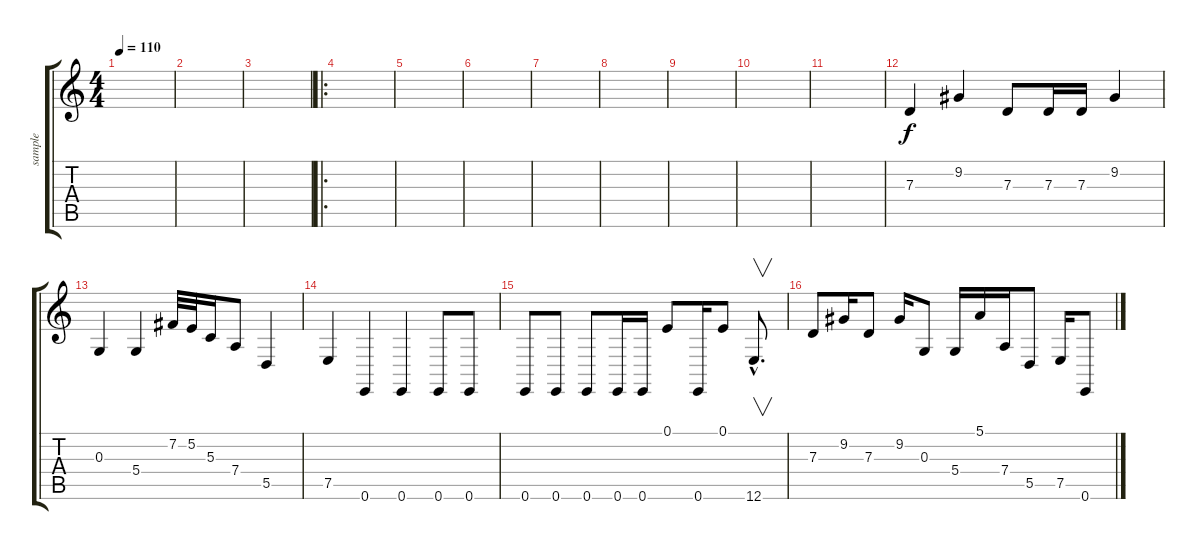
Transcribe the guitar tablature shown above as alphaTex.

\track ("sample" "sample") {instrument sitar}
\staff {score tabs}
\tuning (E4 B3 G3 D3 A2 E2) {hide}
\ts (4 4)
\tempo 110
\clef g2
\ks c
|
|
|
\ro
|
|
|
|
|
|
|
|
7.3.4{instrument lead5charang} 9.2.4 7.3.8 7.3.16 7.3.16 9.2.4 |
0.3.4 5.4.4 7.2.32 5.2.32 5.3.16 7.4.8 5.5.4 |
7.5.4 0.6.4 0.6.4 0.6.8 0.6.8 |
0.6.8 0.6.8 0.6.8 0.6.16 0.6.16 0.1.8 0.6.16 0.1.8 12.6{hac}.8{v d} |
7.3.8 9.2.16 7.3.8 9.2.16 0.3.8 5.4.16 5.1.16 7.4.16 5.5.8 7.5.16 0.6.8
